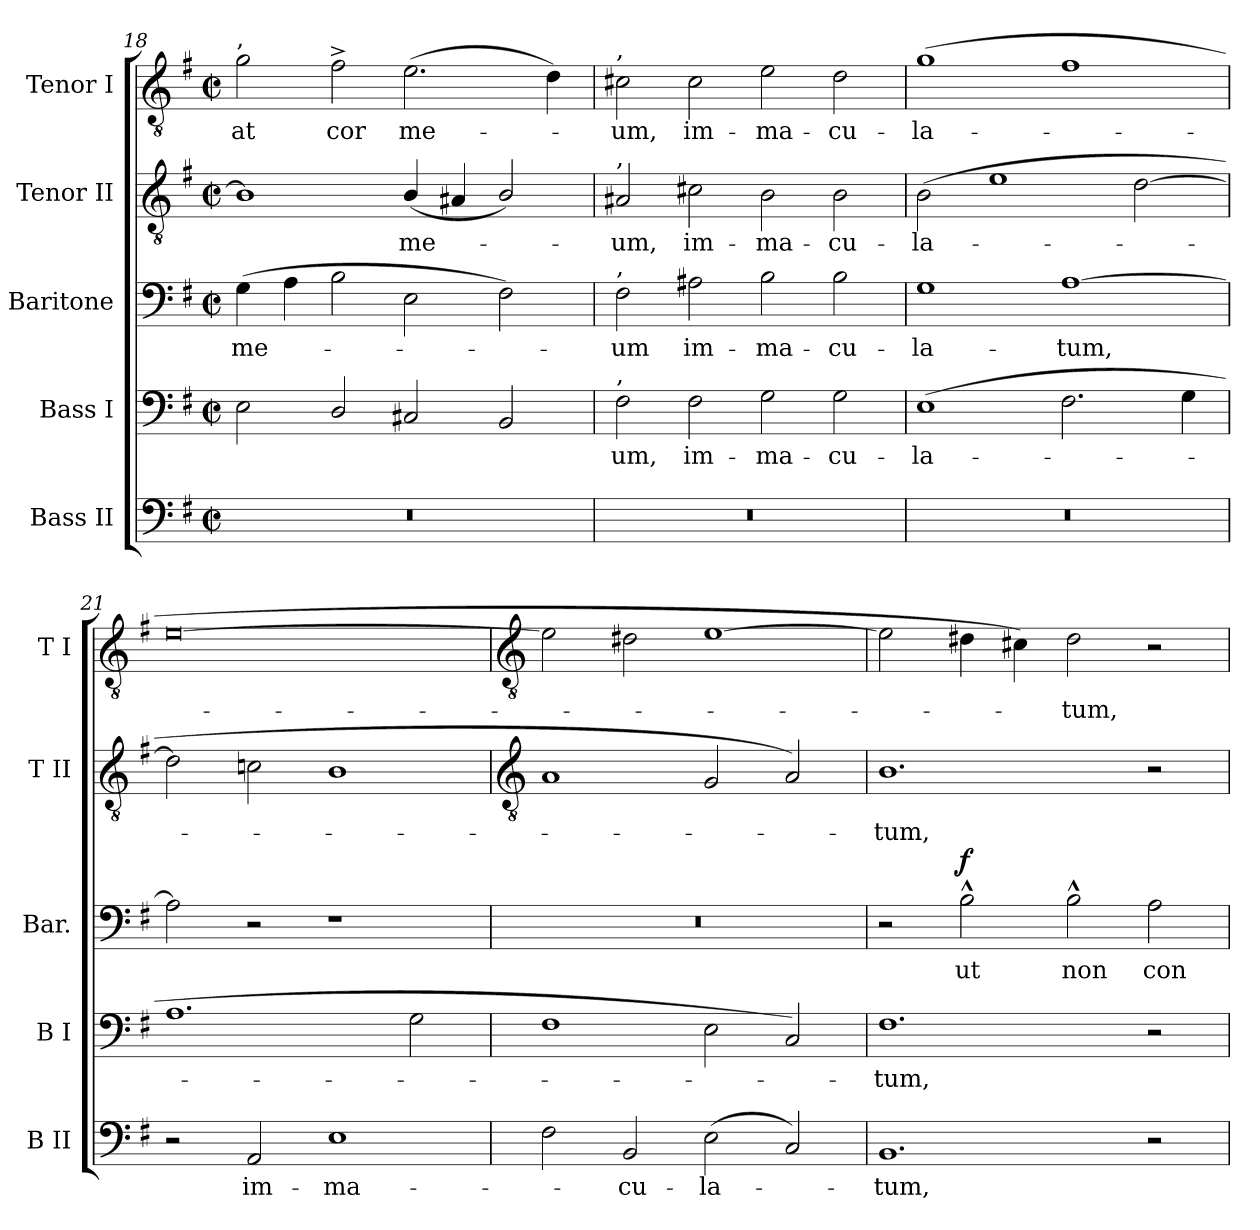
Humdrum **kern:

**kern	**text	**kern	**text	**kern	**text	**dynam	**kern	**text	**kern	**text
*part5	*part5	*part4	*part4	*part3	*part3	*part3	*part2	*part2	*part1	*part1
*staff5	*staff5	*staff4	*staff4	*staff3	*staff3	*staff3	*staff2	*staff2	*staff1	*staff1
*I"Bass II	*	*I"Bass I	*	*I"Baritone	*	*	*I"Tenor II	*	*I"Tenor I	*
*I'B II	*	*I'B I	*	*I'Bar.	*	*	*I'T II	*	*I'T I	*
*clefF4	*	*clefF4	*	*clefF4	*	*	*clefGv2	*	*clefGv2	*
*k[f#]	*	*k[f#]	*	*k[f#]	*	*	*k[f#]	*	*k[f#]	*
*G:	*	*G:	*	*G:	*	*	*G:	*	*G:	*
*M4/2	*	*M4/2	*	*M4/2	*	*	*M4/2	*	*M4/2	*
*met(c|)	*	*met(c|)	*	*met(c|)	*	*	*met(c|)	*	*met(c|)	*
=18	=18	=18	=18	=18	=18	=18	=18	=18	=18	=18
!	!	!	!	!	!	!	!	!	!LO:TX:a:t=,	!
!	!	!	!	!	!LO:LY:b	!	!	!	!	!LO:LY:b
0r	.	2E	.	(>4G	me-	.	1B]	.	2g	-at
.	.	.	.	4A	.	.	.	.	.	.
!	!	!	!	!	!	!	!	!	!	!LO:LY:b
.	.	2D/	.	2B	.	.	.	.	2f#^	cor
!	!	!	!	!	!	!	!	!LO:LY:b	!	!LO:LY:b
.	.	2C#X	.	2E	.	.	(<4B/	me-	(>2.e	me-
.	.	.	.	.	.	.	4A#X	.	.	.
.	.	2BB	.	2F#)	.	.	2B/)	.	.	.
.	.	.	.	.	.	.	.	.	4d)	.
=19	=19	=19	=19	=19	=19	=19	=19	=19	=19	=19
!	!	!	!	!	!	!	!	!	!LO:TX:a:t=,	!
!	!	!	!	!	!	!	!LO:TX:a:t=,	!	!	!
!	!	!	!	!LO:TX:a:t=,	!	!	!	!	!	!
!	!	!LO:TX:a:t=,	!	!	!	!	!	!	!	!
!	!	!	!LO:LY:b	!	!LO:LY:b	!	!	!LO:LY:b	!	!LO:LY:b
0r	.	2F#	um,	2F#	um	.	2A#X	um,	2c#X	um,
!	!	!	!LO:LY:b	!	!LO:LY:b	!	!	!LO:LY:b	!	!LO:LY:b
.	.	2F#	im-	2A#X	im-	.	2c#X	im-	2c#	im-
!	!	!	!LO:LY:b	!	!LO:LY:b	!	!	!LO:LY:b	!	!LO:LY:b
.	.	2G	-ma-	2B	-ma-	.	2B	-ma-	2e	-ma-
!	!	!	!LO:LY:b	!	!LO:LY:b	!	!	!LO:LY:b	!	!LO:LY:b
.	.	2G	-cu-	2B	-cu-	.	2B	-cu-	2d	-cu-
=20	=20	=20	=20	=20	=20	=20	=20	=20	=20	=20
!	!	!	!LO:LY:b	!	!LO:LY:b	!	!	!LO:LY:b	!	!LO:LY:b
0r	.	(>1E	-la-	1G	-la-	.	(<2B	-la-	(>1g	la-
.	.	.	.	.	.	.	1e	.	.	.
!	!	!	!	!	!LO:LY:b	!	!	!	!	!
.	.	2.F#	.	[1A	-tum,	.	.	.	1f#	.
.	.	.	.	.	.	.	[2d	.	.	.
.	.	4G	.	.	.	.	.	.	.	.
=21	=21	=21	=21	=21	=21	=21	=21	=21	=21	=21
2r	.	1.A	.	2A]	.	.	2d]	.	[0e	.
!	!LO:LY:b	!	!	!	!	!	!	!	!	!
2AA	im-	.	.	2r	.	.	2cn	.	.	.
!	!LO:LY:b	!	!	!	!	!	!	!	!	!
1E	-ma-	.	.	1r	.	.	1B/	.	.	.
.	.	2G	.	.	.	.	.	.	.	.
!!LO:LB:g=z
=22	=22	=22	=22	=22	=22	=22	=22	=22	=22	=22
*	*	*	*	*	*	*	*clefGv2	*	*clefGv2	*
2F#	.	1F#	.	0r	.	.	1A	.	2e]	.
!	!LO:LY:b	!	!	!	!	!	!	!	!	!
2BB	cu-	.	.	.	.	.	.	.	2d#X	.
!	!LO:LY:b	!	!	!	!	!	!	!	!	!
(<2E	-la-	2E	.	.	.	.	2G	.	[1e	.
2C)	.	2C)	.	.	.	.	2A)	.	.	.
=23	=23	=23	=23	=23	=23	=23	=23	=23	=23	=23
!	!LO:LY:b	!	!LO:LY:b	!	!	!	!	!LO:LY:b	!	!
1.BB	tum,	1.F#	tum,	2r	.	.	1.B/	tum,	2e]	.
!	!	!	!	!	!LO:LY:b	!LO:DY:b	!	!	!	!
.	.	.	.	2B^^	ut	f	.	.	4d#X	.
.	.	.	.	.	.	.	.	.	4c#X)	.
!	!	!	!	!	!LO:LY:b	!	!	!	!	!LO:LY:b
.	.	.	.	2B^^	non	.	.	.	2d#	tum,
!	!	!	!	!	!LO:LY:b	!	!	!	!	!
2r	.	2r	.	2A	con-	.	2r	.	2r	.
=	=	=	=	=	=	=	=	=	=	=
*-	*-	*-	*-	*-	*-	*-	*-	*-	*-	*-
